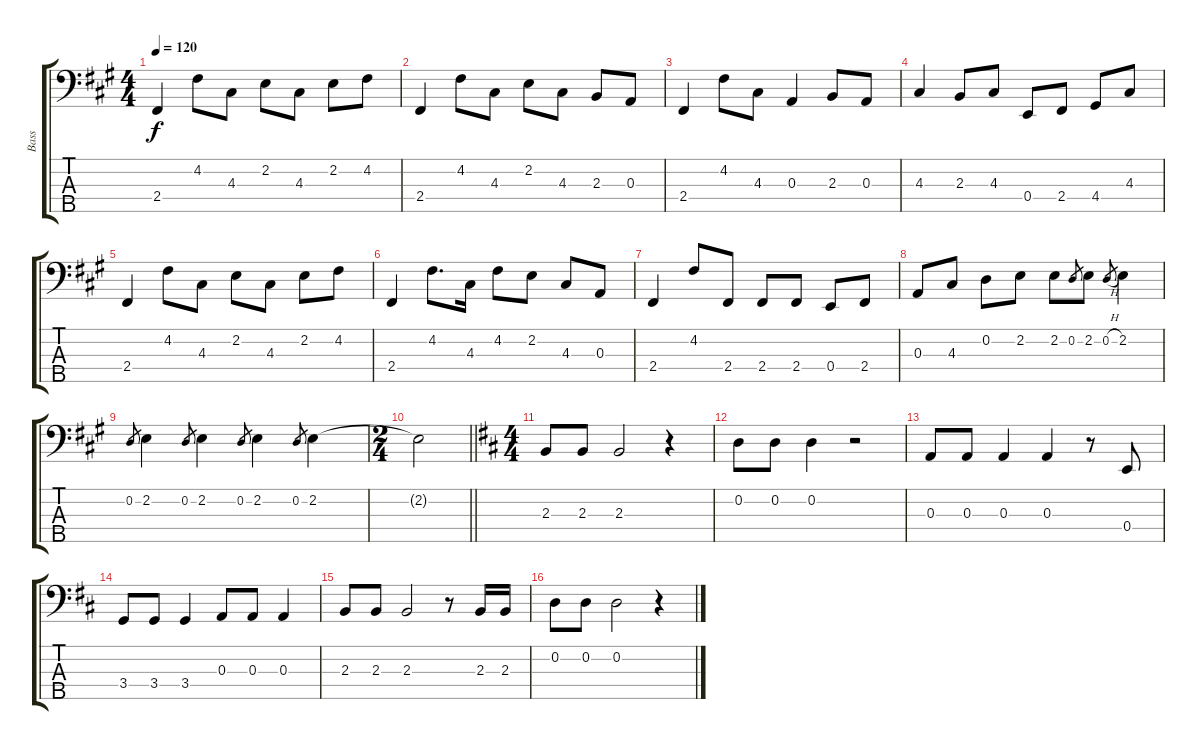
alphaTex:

\track ("Bass" "Bass") {instrument electricbassfinger}
\staff {score tabs}
\tuning (G2 D2 A1 E1 B0) {hide}
\ts (4 4)
\tempo 120
\clef f4
\ks a
2.4.4{dy f} 4.2.8 4.3.8 2.2.8 4.3.8 2.2.8 4.2.8 |
2.4.4 4.2.8 4.3.8 2.2.8 4.3.8 2.3.8 0.3.8 |
2.4.4 4.2.8 4.3.8 0.3.4 2.3.8 0.3.8 |
4.3.4 2.3.8 4.3.8 0.4.8 2.4.8 4.4.8 4.3.8 |
2.4.4 4.2.8 4.3.8 2.2.8 4.3.8 2.2.8 4.2.8 |
2.4.4 4.2.8{d} 4.3.16 4.2.8 2.2.8 4.3.8 0.3.8 |
2.4.4 4.2.8 2.4.8 2.4.8 2.4.8 0.4.8 2.4.8 |
0.3.8 4.3.8 0.2.8 2.2.8 2.2.8 0.2.8{gr} 2.2.8 0.2{h}.8{gr} 2.2.4 |
0.2.8{gr} 2.2.4 0.2.8{gr} 2.2.4 0.2.8{gr} 2.2.4 0.2.8{gr} 2.2.4 |
\ts (2 4)
\barLineRight lightlight
2.2{t}.2 |
\ts (4 4)
\ks d
2.3.8 2.3.8 2.3.2 r.4 |
0.2.8 0.2.8 0.2.4 r.2 |
0.3.8 0.3.8 0.3.4 0.3.4 r.8 0.4.8 |
3.4.8 3.4.8 3.4.4 0.3.8 0.3.8 0.3.4 |
2.3.8 2.3.8 2.3.2 r.8 2.3.16 2.3.16 |
0.2.8 0.2.8 0.2.2 r.4
